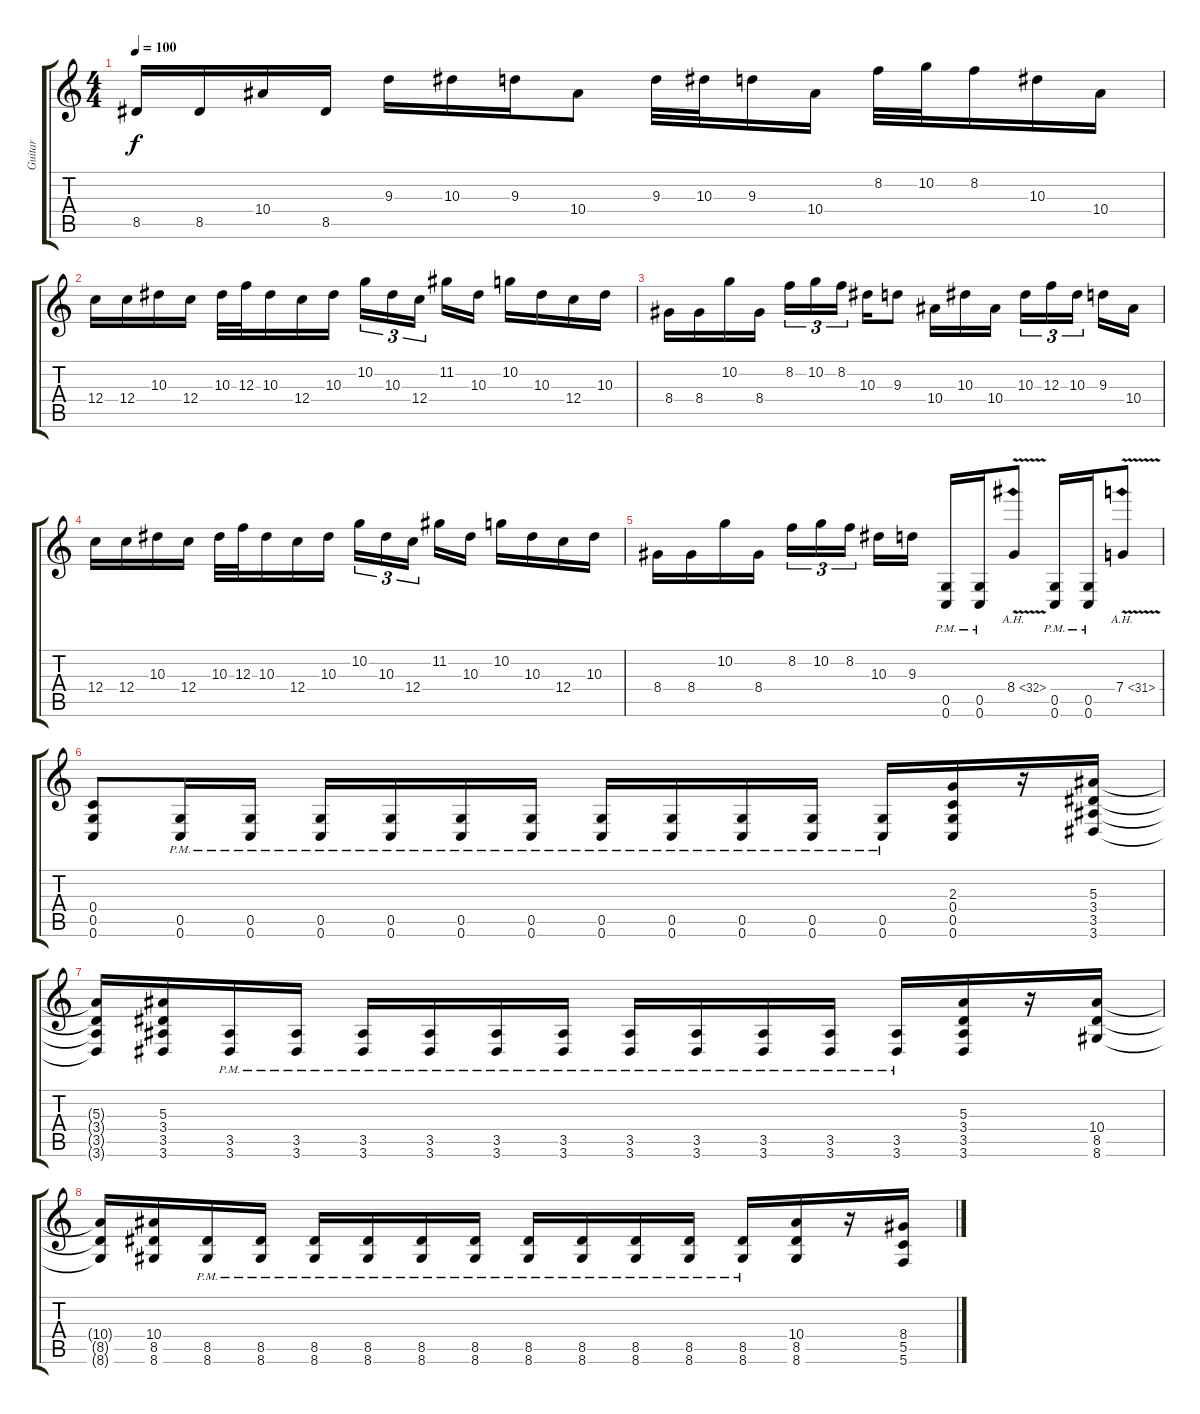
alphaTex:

\track ("Guitar" "Guitar") {instrument distortionguitar}
\staff {score tabs}
\tuning (D4 A3 F3 C3 G2 C2) {hide}
\ts (4 4)
\tempo 100
\clef g2
\ks c
8.5.16{dy f} 8.5.16 10.4.16 8.5.16 9.3.16 10.3.16 9.3.16 10.4.8 9.3.32 10.3.32 9.3.16 10.4.16 8.2.32 10.2.32 8.2.16 10.3.16 10.4.16 |
12.4.16 12.4.16 10.3.16 12.4.16 10.3.32 12.3.32 10.3.16 12.4.16 10.3.16 10.2.16{tu (3 2)} 10.3.16{tu (3 2)} 12.4.16{tu (3 2) beam splitsecondary} 11.2.16 10.3.16 10.2.16 10.3.16 12.4.16 10.3.16 |
8.4.16 8.4.16 10.2.16 8.4.16 8.2.16{tu (3 2)} 10.2.16{tu (3 2)} 8.2.16{tu (3 2) beam splitsecondary} 10.3.16 9.3.8 10.4.16 10.3.16 10.4.16 10.3.16{tu (3 2)} 12.3.16{tu (3 2)} 10.3.16{tu (3 2) beam splitsecondary} 9.3.16 10.4.16 |
12.4.16 12.4.16 10.3.16 12.4.16 10.3.32 12.3.32 10.3.16 12.4.16 10.3.16 10.2.16{tu (3 2)} 10.3.16{tu (3 2)} 12.4.16{tu (3 2) beam splitsecondary} 11.2.16 10.3.16 10.2.16 10.3.16 12.4.16 10.3.16 |
8.4.16 8.4.16 10.2.16 8.4.16 8.2.16{tu (3 2)} 10.2.16{tu (3 2)} 8.2.16{tu (3 2) beam splitsecondary} 10.3.16 9.3.16 (0.5{pm} 0.6{pm}).16 (0.5{pm} 0.6{pm}).16 8.4{ah 24 v}.8 (0.5{pm} 0.6{pm}).16 (0.5{pm} 0.6).16 7.4{ah 24 v}.8 |
(0.4 0.5 0.6).8 (0.5{pm} 0.6{pm}).16 (0.5{pm} 0.6{pm}).16 (0.5{pm} 0.6{pm}).16 (0.5{pm} 0.6{pm}).16 (0.5{pm} 0.6{pm}).16 (0.5{pm} 0.6{pm}).16 (0.5{pm} 0.6{pm}).16 (0.5{pm} 0.6{pm}).16 (0.5{pm} 0.6{pm}).16 (0.5{pm} 0.6{pm}).16 (0.5{pm} 0.6{pm}).16 (2.3 0.4 0.5 0.6).16 r.16 (5.3 3.4 3.5 3.6).16 |
(5.3{t} 3.4{t} 3.5{t} 3.6{t}).16 (5.3 3.4 3.5 3.6).16 (3.5{pm} 3.6{pm}).16 (3.5{pm} 3.6{pm}).16 (3.5{pm} 3.6{pm}).16 (3.5{pm} 3.6{pm}).16 (3.5{pm} 3.6{pm}).16 (3.5{pm} 3.6{pm}).16 (3.5{pm} 3.6{pm}).16 (3.5{pm} 3.6{pm}).16 (3.5{pm} 3.6{pm}).16 (3.5{pm} 3.6{pm}).16 (3.5{pm} 3.6{pm}).16 (5.3 3.4 3.5 3.6).16 r.16 (10.4 8.5 8.6).16 |
(10.4{t} 8.5{t} 8.6{t}).16 (10.4 8.5 8.6).16 (8.5{pm} 8.6{pm}).16 (8.5{pm} 8.6{pm}).16 (8.5{pm} 8.6{pm}).16 (8.5{pm} 8.6{pm}).16 (8.5{pm} 8.6{pm}).16 (8.5{pm} 8.6{pm}).16 (8.5{pm} 8.6{pm}).16 (8.5{pm} 8.6{pm}).16 (8.5{pm} 8.6{pm}).16 (8.5{pm} 8.6{pm}).16 (8.5{pm} 8.6{pm}).16 (10.4 8.5 8.6).16 r.16 (8.4 5.5 5.6).16
